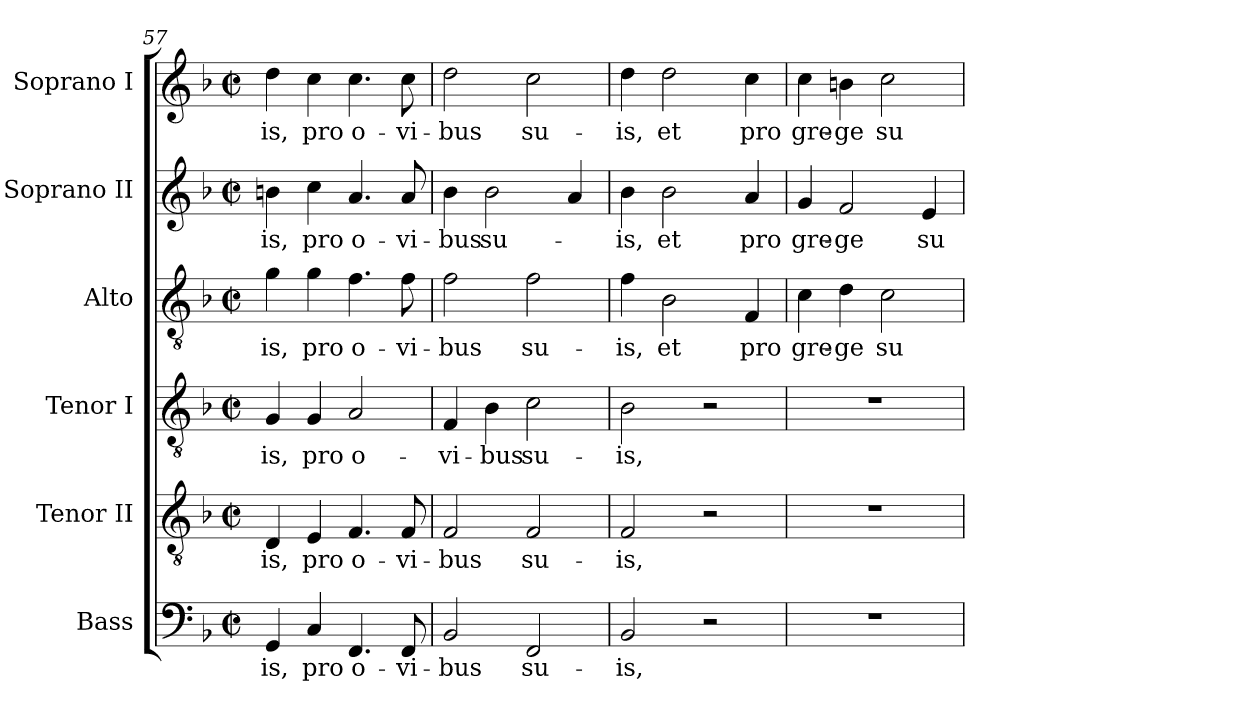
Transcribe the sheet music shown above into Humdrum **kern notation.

**kern	**text	**kern	**text	**kern	**text	**kern	**text	**kern	**text	**kern	**text
*part6	*part6	*part5	*part5	*part4	*part4	*part3	*part3	*part2	*part2	*part1	*part1
*staff6	*staff6	*staff5	*staff5	*staff4	*staff4	*staff3	*staff3	*staff2	*staff2	*staff1	*staff1
*I"Bass	*	*I"Tenor II	*	*I"Tenor I	*	*I"Alto	*	*I"Soprano II	*	*I"Soprano I	*
*I'B.	*	*I'T. II	*	*I'T.	*	*I'A.	*	*	*	*	*
!!LO:PB:g=z
*clefF4	*	*clefGv2	*	*clefGv2	*	*clefGv2	*	*clefG2	*	*clefG2	*
*	*	*ITrd7c12	*	*ITrd7c12	*	*	*	*	*	*	*
*k[b-]	*	*k[b-]	*	*k[b-]	*	*k[b-]	*	*k[b-]	*	*k[b-]	*
*F:	*	*F:	*	*F:	*	*F:	*	*F:	*	*F:	*
*M2/2	*	*M2/2	*	*M2/2	*	*M2/2	*	*M2/2	*	*M2/2	*
*met(c|)	*	*met(c|)	*	*met(c|)	*	*met(c|)	*	*met(c|)	*	*met(c|)	*
=57	=57	=57	=57	=57	=57	=57	=57	=57	=57	=57	=57
!	!LO:LY:b:color=#000000	!	!	!	!	!	!	!	!	!	!
!	!	!	!LO:LY:b:color=#000000	!	!	!	!	!	!	!	!
!	!	!	!	!	!LO:LY:b:color=#000000	!	!	!	!	!	!
!	!	!	!	!	!	!	!LO:LY:b:color=#000000	!	!	!	!
!	!	!	!	!	!	!	!	!	!LO:LY:b:color=#000000	!	!
!	!	!	!	!	!	!	!	!	!	!	!LO:LY:b:color=#000000
4GGi/	-is,	4DDi/	-is,	4GGi/	-is,	4gi\	-is,	4bni\	-is,	4ddi\	-is,
!	!LO:LY:b:color=#000000	!	!	!	!	!	!	!	!	!	!
!	!	!	!LO:LY:b:color=#000000	!	!	!	!	!	!	!	!
!	!	!	!	!	!LO:LY:b:color=#000000	!	!	!	!	!	!
!	!	!	!	!	!	!	!LO:LY:b:color=#000000	!	!	!	!
!	!	!	!	!	!	!	!	!	!LO:LY:b:color=#000000	!	!
!	!	!	!	!	!	!	!	!	!	!	!LO:LY:b:color=#000000
4Ci/	pro	4EEi/	pro	4GGi/	pro	4gi\	pro	4cci\	pro	4cci\	pro
!	!LO:LY:b:color=#000000	!	!	!	!	!	!	!	!	!	!
!	!	!	!LO:LY:b:color=#000000	!	!	!	!	!	!	!	!
!	!	!	!	!	!LO:LY:b:color=#000000	!	!	!	!	!	!
!	!	!	!	!	!	!	!LO:LY:b:color=#000000	!	!	!	!
!	!	!	!	!	!	!	!	!	!LO:LY:b:color=#000000	!	!
!	!	!	!	!	!	!	!	!	!	!	!LO:LY:b:color=#000000
4.FFi/	o-	4.FFi/	o-	2AAi/	o-	4.fi\	o-	4.ai/	o-	4.cci\	o-
!	!LO:LY:b:color=#000000	!	!	!	!	!	!	!	!	!	!
!	!	!	!LO:LY:b:color=#000000	!	!	!	!	!	!	!	!
!	!	!	!	!	!	!	!LO:LY:b:color=#000000	!	!	!	!
!	!	!	!	!	!	!	!	!	!LO:LY:b:color=#000000	!	!
!	!	!	!	!	!	!	!	!	!	!	!LO:LY:b:color=#000000
8FFi/	-vi-	8FFi/	-vi-	.	.	8fi\	-vi-	8ai/	-vi-	8cci\	-vi-
=58	=58	=58	=58	=58	=58	=58	=58	=58	=58	=58	=58
!	!LO:LY:b:color=#000000	!	!	!	!	!	!	!	!	!	!
!	!	!	!LO:LY:b:color=#000000	!	!	!	!	!	!	!	!
!	!	!	!	!	!LO:LY:b:color=#000000	!	!	!	!	!	!
!	!	!	!	!	!	!	!LO:LY:b:color=#000000	!	!	!	!
!	!	!	!	!	!	!	!	!	!LO:LY:b:color=#000000	!	!
!	!	!	!	!	!	!	!	!	!	!	!LO:LY:b:color=#000000
2BB-i/	-bus	2FFi/	-bus	4FFi/	-vi-	2fi\	-bus	4b-i\	-bus	2ddi\	-bus
!	!	!	!	!	!LO:LY:b:color=#000000	!	!	!	!	!	!
!	!	!	!	!	!	!	!	!	!LO:LY:b:color=#000000	!	!
.	.	.	.	4BB-i\	-bus	.	.	2b-i\	su-	.	.
!	!LO:LY:b:color=#000000	!	!	!	!	!	!	!	!	!	!
!	!	!	!LO:LY:b:color=#000000	!	!	!	!	!	!	!	!
!	!	!	!	!	!LO:LY:b:color=#000000	!	!	!	!	!	!
!	!	!	!	!	!	!	!LO:LY:b:color=#000000	!	!	!	!
!	!	!	!	!	!	!	!	!	!	!	!LO:LY:b:color=#000000
2FFi/	su-	2FFi/	su-	2Ci\	su-	2fi\	su-	.	.	2cci\	su-
.	.	.	.	.	.	.	.	4ai/	.	.	.
=59	=59	=59	=59	=59	=59	=59	=59	=59	=59	=59	=59
!	!LO:LY:b:color=#000000	!	!	!	!	!	!	!	!	!	!
!	!	!	!LO:LY:b:color=#000000	!	!	!	!	!	!	!	!
!	!	!	!	!	!LO:LY:b:color=#000000	!	!	!	!	!	!
!	!	!	!	!	!	!	!LO:LY:b:color=#000000	!	!	!	!
!	!	!	!	!	!	!	!	!	!LO:LY:b:color=#000000	!	!
!	!	!	!	!	!	!	!	!	!	!	!LO:LY:b:color=#000000
2BB-i/	-is,	2FFi/	-is,	2BB-i\	-is,	4fi\	-is,	4b-i\	-is,	4ddi\	-is,
!	!	!	!	!	!	!	!LO:LY:b:color=#000000	!	!	!	!
!	!	!	!	!	!	!	!	!	!LO:LY:b:color=#000000	!	!
!	!	!	!	!	!	!	!	!	!	!	!LO:LY:b:color=#000000
.	.	.	.	.	.	2B-i\	et	2b-i\	et	2ddi\	et
2r	.	2r	.	2r	.	.	.	.	.	.	.
!	!	!	!	!	!	!	!LO:LY:b:color=#000000	!	!	!	!
!	!	!	!	!	!	!	!	!	!LO:LY:b:color=#000000	!	!
!	!	!	!	!	!	!	!	!	!	!	!LO:LY:b:color=#000000
.	.	.	.	.	.	4Fi/	pro	4ai/	pro	4cci\	pro
=60	=60	=60	=60	=60	=60	=60	=60	=60	=60	=60	=60
!	!	!	!	!	!	!	!LO:LY:b:color=#000000	!	!	!	!
!	!	!	!	!	!	!	!	!	!LO:LY:b:color=#000000	!	!
!	!	!	!	!	!	!	!	!	!	!	!LO:LY:b:color=#000000
1r	.	1r	.	1r	.	4ci\	gre-	4gi/	gre-	4cci\	gre-
!	!	!	!	!	!	!	!LO:LY:b:color=#000000	!	!	!	!
!	!	!	!	!	!	!	!	!	!LO:LY:b:color=#000000	!	!
!	!	!	!	!	!	!	!	!	!	!	!LO:LY:b:color=#000000
.	.	.	.	.	.	4di\	-ge	2fi/	-ge	4bni\	-ge
!	!	!	!	!	!	!	!LO:LY:b:color=#000000	!	!	!	!
!	!	!	!	!	!	!	!	!	!	!	!LO:LY:b:color=#000000
.	.	.	.	.	.	2ci\	su-	.	.	2cci\	su-
!	!	!	!	!	!	!	!	!	!LO:LY:b:color=#000000	!	!
.	.	.	.	.	.	.	.	4ei/	su-	.	.
=	=	=	=	=	=	=	=	=	=	=	=
*-	*-	*-	*-	*-	*-	*-	*-	*-	*-	*-	*-
